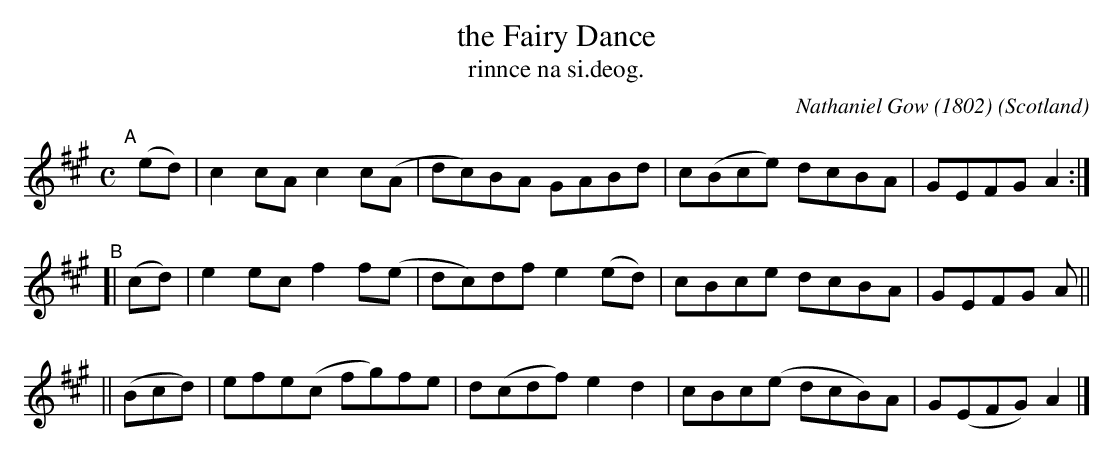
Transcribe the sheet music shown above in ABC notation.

X:1
T: the Fairy Dance
T: rinnce na si\.deog.
C: Nathaniel Gow (1802)
O: Scotland
M: C
L: 1/8
K: A
"^A"[|] (ed) \
| c2cA  c2c(A | dc)BA  GABd   | c(Bce) dcBA | GEFG   A2  :|
"^B"\
[| (cd) | e2ec  f2f(e | dc)df  e2(ed) | cBce   dcBA | GEFG A ||
||(Bcd) | efe(c fg)fe | d(cdf) e2d2   | cBc(e dcB)A | G(EFG) A2  |]
